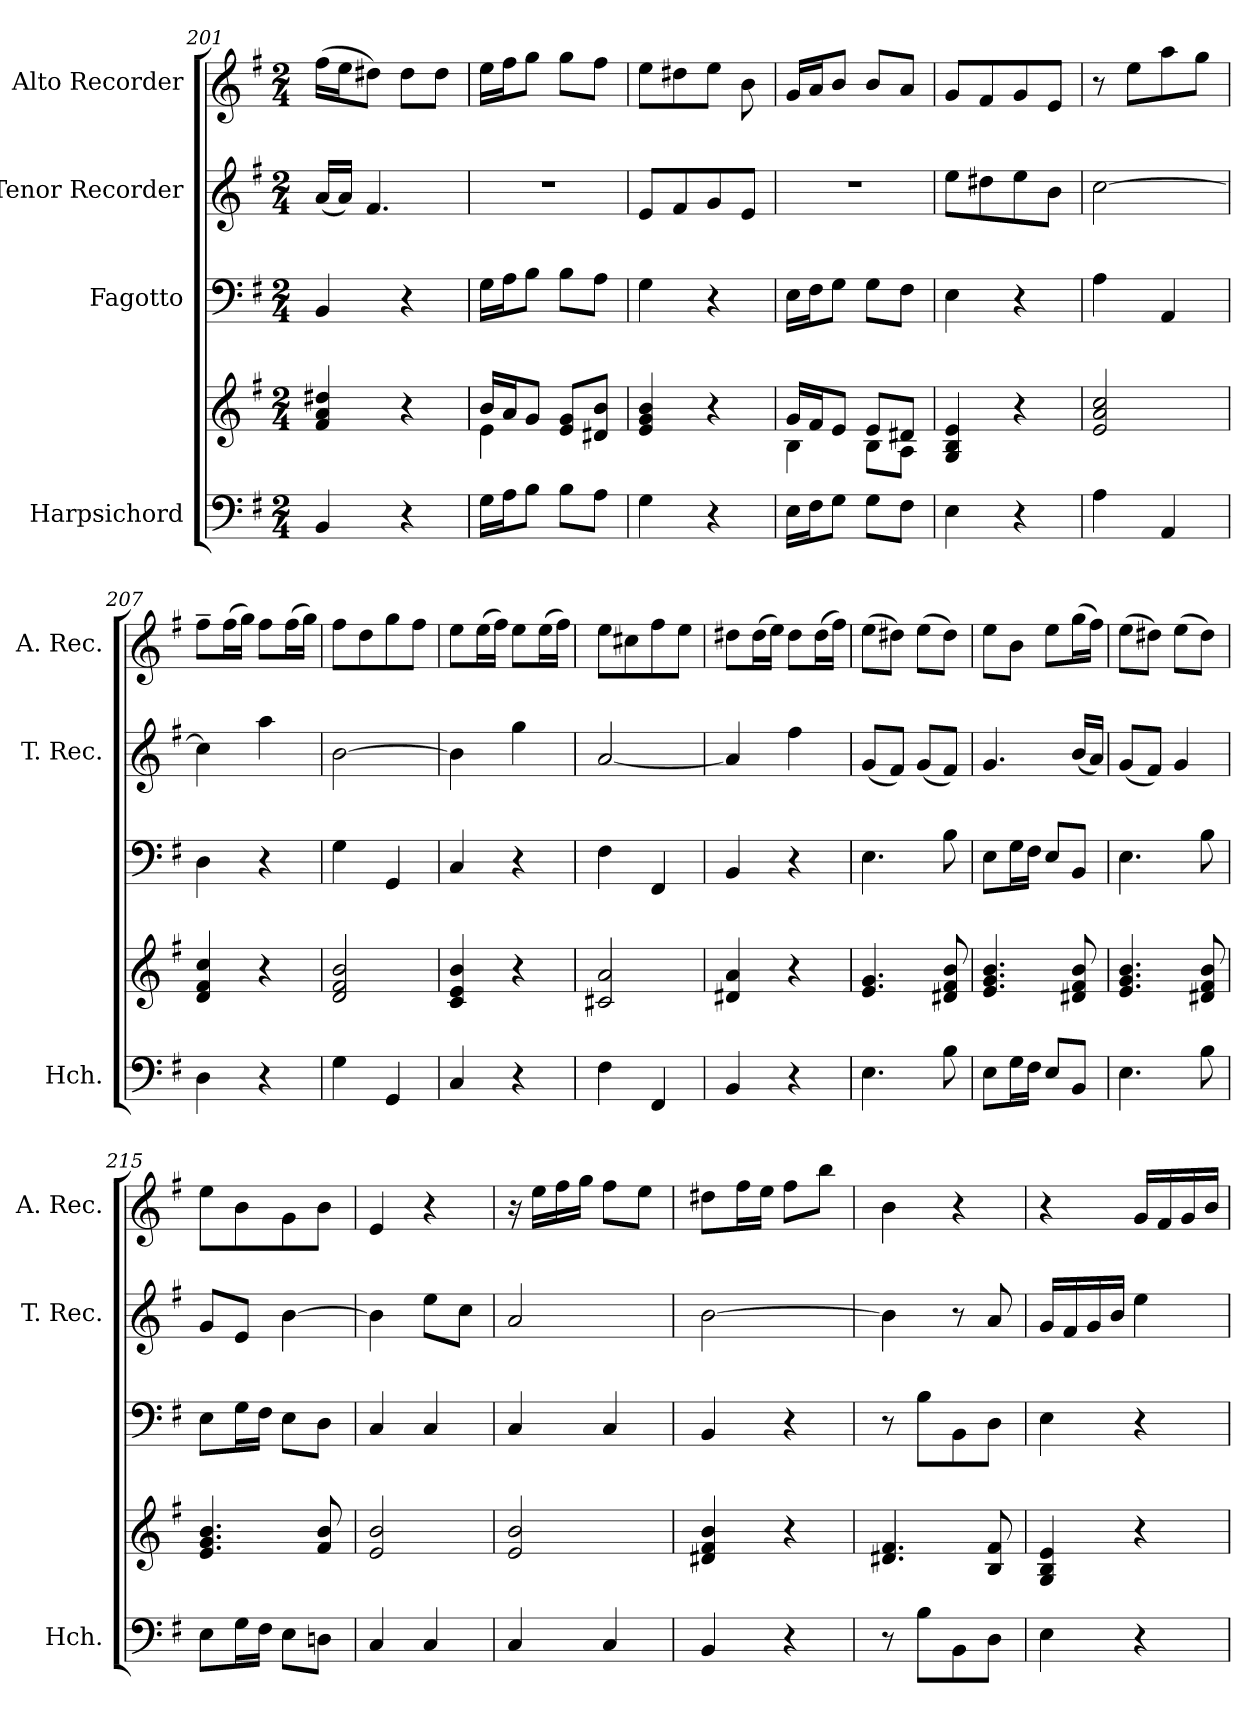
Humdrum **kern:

**kern	**kern	**kern	**kern	**kern
*part4	*part4	*part3	*part2	*part1
*staff5	*staff4	*staff3	*staff2	*staff1
*I"Harpsichord	*	*I"Fagotto	*I"Tenor Recorder	*I"Alto Recorder
*I'Hch.	*	*	*I'T. Rec.	*I'A. Rec.
*clefF4	*clefG2	*clefF4	*clefG2	*clefG2
*k[f#]	*k[f#]	*k[f#]	*k[f#]	*k[f#]
*M2/4	*M2/4	*M2/4	*M2/4	*M2/4
=201	=201	=201	=201	=201
4BB/	4f#/ 4a/ 4dd#X/	4BB/	(16a/LL	(>16ff#\LL
.	.	.	16a/JJ)	16ee\J
.	.	.	4.f#/	8dd#X\J)
4r	4r	4r	.	8dd#\L
.	.	.	.	8dd#\J
=202	=202	=202	=202	=202
*	*^	*	*	*
16G\LL	16b/LL	4e\	16G\LL	2r	16ee\LL
16A\J	16a/J	.	16A\J	.	16ff#\J
8B\J	8g/J	.	8B\J	.	8gg\J
8B\L	8e/ 8g/L	4ryy	8B\L	.	8gg\L
8A\J	8d#X/ 8b/J	.	8A\J	.	8ff#\J
*	*v	*v	*	*	*
=203	=203	=203	=203	=203
4G\	4e/ 4g/ 4b/	4G\	8e/L	8ee\L
.	.	.	8f#/	8dd#X\
4r	4r	4r	8g/	8ee\J
.	.	.	8e/J	8b\
=204	=204	=204	=204	=204
*	*^	*	*	*
16E\LL	16g/LL	4B\	16E\LL	2r	16g/LL
16F#\J	16f#/J	.	16F#\J	.	16a/J
8G\J	8e/J	.	8G\J	.	8b/J
8G\L	8e/L	8B\L	8G\L	.	8b/L
8F#\J	8d#X/J	8A\J	8F#\J	.	8a/J
*	*v	*v	*	*	*
!!LO:PB:g=z
=205	=205	=205	=205	=205
4E\	4G/ 4B/ 4e/	4E\	8ee\L	8g/L
.	.	.	8dd#X\	8f#/
4r	4r	4r	8ee\	8g/
.	.	.	8b\J	8e/J
=206	=206	=206	=206	=206
4A\	2e/ 2a/ 2cc/	4A\	[2cc\	8r
.	.	.	.	8ee\L
4AA/	.	4AA/	.	8aa\
.	.	.	.	8gg\J
=207	=207	=207	=207	=207
4D\	4d/ 4f#/ 4cc/	4D\	4cc\]	8ff#~\L
.	.	.	.	(>16ff#\L
.	.	.	.	16gg\JJ)
4r	4r	4r	4aa\	8ff#\L
.	.	.	.	(>16ff#\L
.	.	.	.	16gg\JJ)
=208	=208	=208	=208	=208
4G\	2d/ 2f#/ 2b/	4G\	[2b\	8ff#\L
.	.	.	.	8dd\
4GG/	.	4GG/	.	8gg\
.	.	.	.	8ff#\J
=209	=209	=209	=209	=209
4C/	4c/ 4e/ 4b/	4C/	4b\]	8ee\L
.	.	.	.	(>16ee\L
.	.	.	.	16ff#\JJ)
4r	4r	4r	4gg\	8ee\L
.	.	.	.	(>16ee\L
.	.	.	.	16ff#\JJ)
=210	=210	=210	=210	=210
4F#\	2c#X/ 2a/	4F#\	[2a/	8ee\L
.	.	.	.	8cc#X\
4FF#/	.	4FF#/	.	8ff#\
.	.	.	.	8ee\J
=211	=211	=211	=211	=211
4BB/	4d#X/ 4a/	4BB/	4a/]	8dd#X\L
.	.	.	.	(>16dd#\L
.	.	.	.	16ee\JJ)
4r	4r	4r	4ff#\	8dd#\L
.	.	.	.	(>16dd#\L
.	.	.	.	16ff#\JJ)
=212	=212	=212	=212	=212
4.E\	4.e/ 4.g/	4.E\	(8g/L	(>8ee\L
.	.	.	8f#/J)	8dd#X\J)
.	.	.	(8g/L	(>8ee\L
8B\	8d#X/ 8f#/ 8b/	8B\	8f#/J)	8dd#\J)
=213	=213	=213	=213	=213
8E\L	4.e/ 4.g/ 4.b/	8E\L	4.g/	8ee\L
16G\L	.	16G\L	.	8b\J
16F#\JJ	.	16F#\JJ	.	.
8E/L	.	8E/L	.	8ee\L
8BB/J	8d#X/ 8f#/ 8b/	8BB/J	(16b/LL	(>16gg\L
.	.	.	16a/JJ)	16ff#\JJ)
=214	=214	=214	=214	=214
4.E\	4.e/ 4.g/ 4.b/	4.E\	(8g/L	(>8ee\L
.	.	.	8f#/J)	8dd#X\J)
.	.	.	4g/	(>8ee\L
8B\	8d#X/ 8f#/ 8b/	8B\	.	8dd#\J)
!!LO:LB:g=z
=215	=215	=215	=215	=215
8E\L	4.e/ 4.g/ 4.b/	8E\L	8g/L	8ee\L
16G\L	.	16G\L	8e/J	8b\
16F#\JJ	.	16F#\JJ	.	.
8E\L	.	8E\L	[4b\	8g\
8Dn\J	8f#/ 8b/	8D\J	.	8b\J
=216	=216	=216	=216	=216
4C/	2e/ 2b/	4C/	4b\]	4e/
4C/	.	4C/	8ee\L	4r
.	.	.	8cc\J	.
=217	=217	=217	=217	=217
4C/	2e/ 2b/	4C/	2a/	16r
.	.	.	.	16ee\LL
.	.	.	.	16ff#\
.	.	.	.	16gg\JJ
4C/	.	4C/	.	8ff#\L
.	.	.	.	8ee\J
=218	=218	=218	=218	=218
4BB/	4d#X/ 4f#/ 4b/	4BB/	[2b\	8dd#X\L
.	.	.	.	16ff#\L
.	.	.	.	16ee\JJ
4r	4r	4r	.	8ff#\L
.	.	.	.	8bb\J
=219	=219	=219	=219	=219
8r	4.d#X/ 4.f#/	8r	4b\]	4b\
8B\L	.	8B\L	.	.
8BB\	.	8BB\	8r	4r
8D\J	8B/ 8f#/	8D\J	8a/	.
=220	=220	=220	=220	=220
4E\	4G/ 4B/ 4e/	4E\	16g/LL	4r
.	.	.	16f#/	.
.	.	.	16g/	.
.	.	.	16b/JJ	.
4r	4r	4r	4ee\	16g/LL
.	.	.	.	16f#/
.	.	.	.	16g/
.	.	.	.	16b/JJ
=	=	=	=	=
*-	*-	*-	*-	*-
